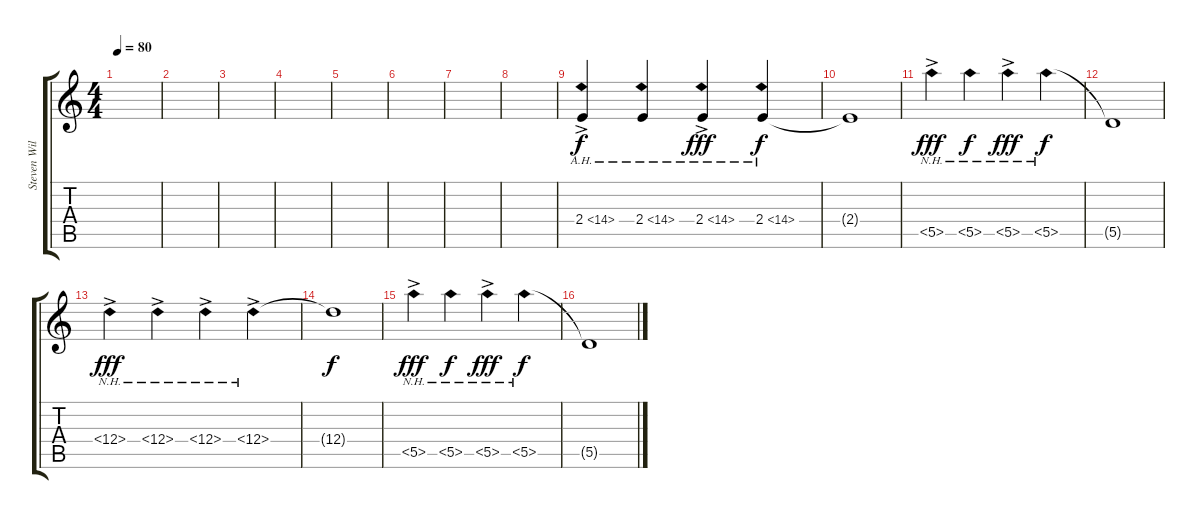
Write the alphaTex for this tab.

\track ("Steven Wilson (Guitar)" "Steven Wil") {instrument electricguitarclean}
\staff {score tabs}
\tuning (E4 B3 G3 D3 A2 D2) {hide}
\ts (4 4)
\tempo 80
\clef g2
\ks c
|
|
|
|
|
|
|
|
2.4{ah 12 ac}.4 2.4{ah 12}.4{dy f} 2.4{ah 12 ac}.4{dy fff} 2.4{ah 12}.4{dy f} |
2.4{t}.1 |
5.5{nh ac}.4{dy fff} 5.5{nh}.4{dy f} 5.5{nh ac}.4{dy fff} 5.5{nh}.4{dy f} |
5.5{t}.1 |
12.4{nh ac}.4{dy fff} 12.4{nh ac}.4 12.4{nh ac}.4 12.4{nh ac}.4 |
12.4{t}.1{dy f} |
5.5{nh ac}.4{dy fff} 5.5{nh}.4{dy f} 5.5{nh ac}.4{dy fff} 5.5{nh}.4{dy f} |
5.5{t}.1
